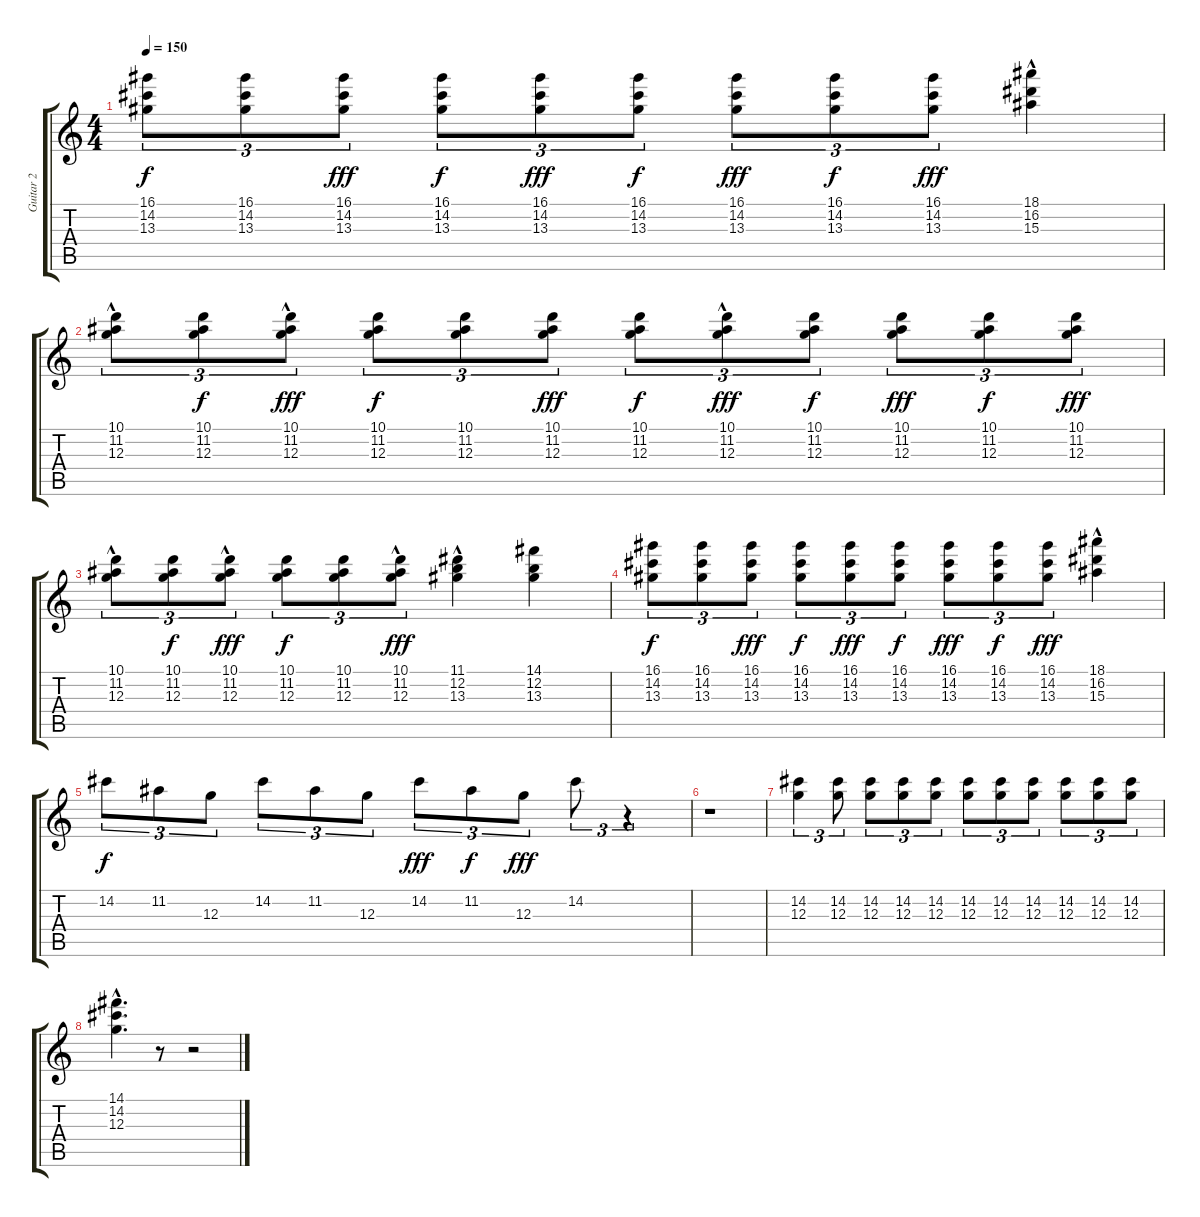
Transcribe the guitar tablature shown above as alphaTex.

\track ("Guitar 2" "Guitar 2") {instrument distortionguitar}
\staff {score tabs}
\tuning (E4 B3 G3 D3 A2 E2) {hide}
\ts (4 4)
\tempo 150
\clef g2
\ks c
(16.1 14.2 13.3).8{tu (3 2) dy f} (16.1 14.2 13.3).8{tu (3 2)} (16.1 14.2 13.3).8{tu (3 2) dy fff} (16.1 14.2 13.3).8{tu (3 2) dy f} (16.1 14.2 13.3).8{tu (3 2) dy fff} (16.1 14.2 13.3).8{tu (3 2) dy f} (16.1 14.2 13.3).8{tu (3 2) dy fff} (16.1 14.2 13.3).8{tu (3 2) dy f} (16.1 14.2 13.3).8{tu (3 2) dy fff} (18.1{hac} 16.2 15.3{hac}).4 |
(10.1 11.2 12.3{hac}).8{tu (3 2)} (10.1 11.2 12.3).8{tu (3 2) dy f} (10.1 11.2 12.3{hac}).8{tu (3 2) dy fff} (10.1 11.2 12.3).8{tu (3 2) dy f} (10.1 11.2 12.3).8{tu (3 2)} (10.1 11.2 12.3).8{tu (3 2) dy fff} (10.1 11.2 12.3).8{tu (3 2) dy f} (10.1 11.2 12.3{hac}).8{tu (3 2) dy fff} (10.1 11.2 12.3).8{tu (3 2) dy f} (10.1 11.2 12.3).8{tu (3 2) dy fff} (10.1 11.2 12.3).8{tu (3 2) dy f} (10.1 11.2 12.3).8{tu (3 2) dy fff} |
(10.1 11.2 12.3{hac}).8{tu (3 2)} (10.1 11.2 12.3).8{tu (3 2) dy f} (10.1 11.2 12.3{hac}).8{tu (3 2) dy fff} (10.1 11.2 12.3).8{tu (3 2) dy f} (10.1 11.2 12.3).8{tu (3 2)} (10.1 11.2 12.3{hac}).8{tu (3 2) dy fff} (11.1 12.2 13.3{hac}).4 (14.1 12.2 13.3).4 |
(16.1 14.2 13.3).8{tu (3 2) dy f} (16.1 14.2 13.3).8{tu (3 2)} (16.1 14.2 13.3).8{tu (3 2) dy fff} (16.1 14.2 13.3).8{tu (3 2) dy f} (16.1 14.2 13.3).8{tu (3 2) dy fff} (16.1 14.2 13.3).8{tu (3 2) dy f} (16.1 14.2 13.3).8{tu (3 2) dy fff} (16.1 14.2 13.3).8{tu (3 2) dy f} (16.1 14.2 13.3).8{tu (3 2) dy fff} (18.1{hac} 16.2 15.3{hac}).4 |
14.2.8{tu (3 2) dy f} 11.2.8{tu (3 2)} 12.3.8{tu (3 2)} 14.2.8{tu (3 2)} 11.2.8{tu (3 2)} 12.3.8{tu (3 2)} 14.2.8{tu (3 2) dy fff} 11.2.8{tu (3 2) dy f} 12.3.8{tu (3 2) dy fff} 14.2.8{tu (3 2)} r.4{tu (3 2)} |
r.1 |
(14.2 12.3).4{tu (3 2)} (14.2 12.3).8{tu (3 2)} (14.2 12.3).8{tu (3 2)} (14.2 12.3).8{tu (3 2)} (14.2 12.3).8{tu (3 2)} (14.2 12.3).8{tu (3 2)} (14.2 12.3).8{tu (3 2)} (14.2 12.3).8{tu (3 2)} (14.2 12.3).8{tu (3 2)} (14.2 12.3).8{tu (3 2)} (14.2 12.3).8{tu (3 2)} |
(14.1{hac} 14.2{hac} 12.3{hac}).4{d} r.8 r.2
